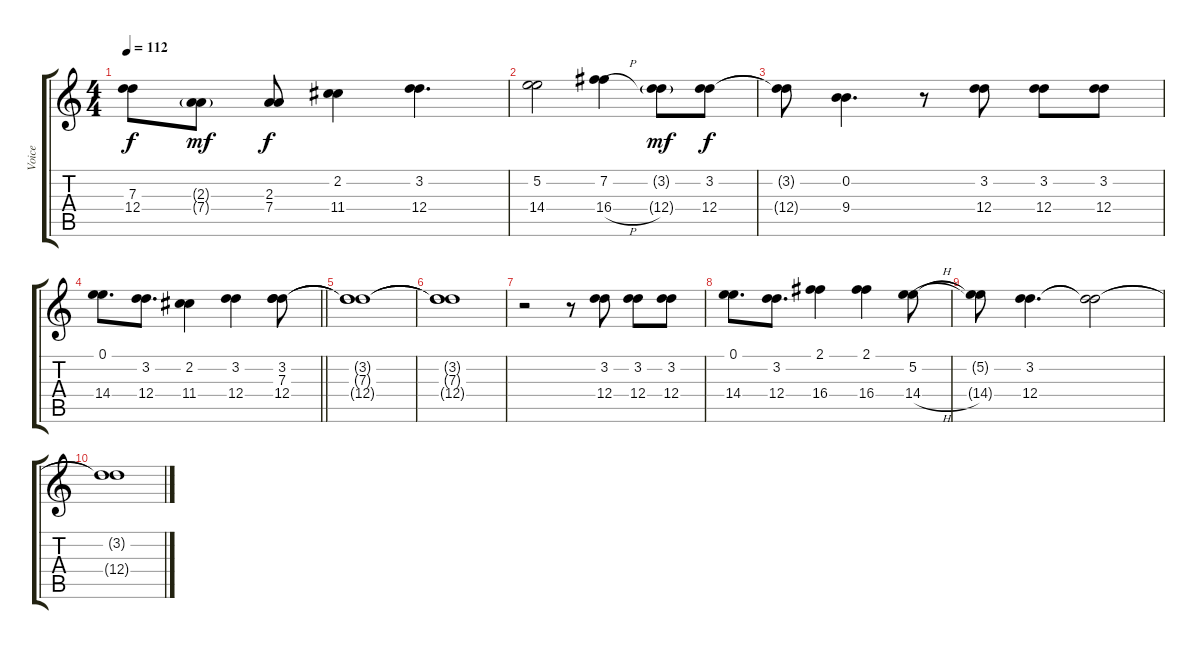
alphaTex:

\track ("Voice" "Voice") {instrument acousticguitarsteel}
\staff {score tabs}
\tuning (E4 B3 G3 D3 A2 E2) {hide}
\ts (4 4)
\tempo 112
\clef g2
\ks c
(7.3{t} 12.4{t}).8{dy f} (2.3{g} 7.4{g}).8{dy mf} (2.3 7.4).8{dy f} (2.2 11.4).4 (3.2 12.4).4{d} |
(5.2 14.4).2 (7.2{h} 16.4{h}).4 (3.2{g} 12.4{g}).8{dy mf} (3.2 12.4).8{dy f} |
(3.2{t} 12.4{t}).8 (0.2 9.4).4{d} r.8 (3.2 12.4).8 (3.2 12.4).8 (3.2 12.4).8 |
\barLineRight lightlight
(0.1 14.4).8{d} (3.2 12.4).8{d} (2.2 11.4).4 (3.2 12.4).4 (3.2 7.3 12.4).8{volume 16} |
(3.2{t} 7.3{t} 12.4{t}).1{volume 16} |
(3.2{t} 7.3{t} 12.4{t}).1 |
r.2 r.8 (3.2 12.4).8 (3.2 12.4).8 (3.2 12.4).8 |
(0.1 14.4).8{d} (3.2 12.4).8{d} (2.1 16.4).4 (2.1 16.4).4 (5.2{h} 14.4{h}).8{volume 16} |
(5.2{t} 14.4{t}).8 (3.2 12.4).4{d} (3.2{t} 12.4{t}).2 |
(3.2{t} 12.4{t}).1
